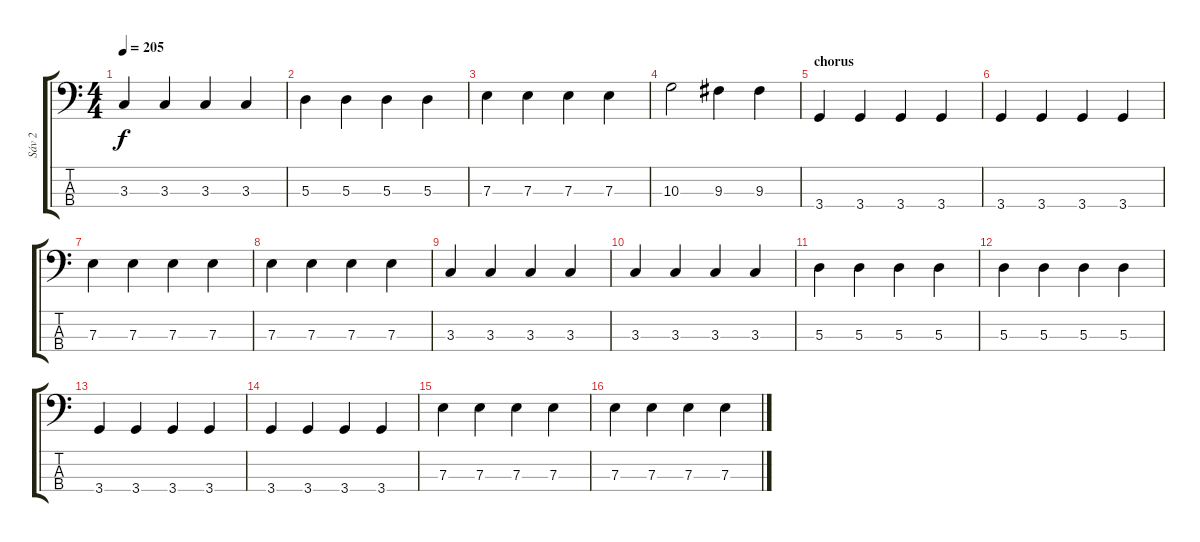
\track ("Sáv 2" "Sáv 2") {instrument electricbasspick}
\staff {score tabs}
\tuning (G2 D2 A1 E1) {hide}
\ts (4 4)
\tempo 205
\clef f4
\ks c
3.3.4{dy f} 3.3.4 3.3.4 3.3.4 |
5.3.4 5.3.4 5.3.4 5.3.4 |
7.3.4 7.3.4 7.3.4 7.3.4 |
10.3.2 9.3.4 9.3.4 |
\section ("" "chorus")
3.4.4 3.4.4 3.4.4 3.4.4 |
3.4.4 3.4.4 3.4.4 3.4.4 |
7.3.4 7.3.4 7.3.4 7.3.4 |
7.3.4 7.3.4 7.3.4 7.3.4 |
3.3.4 3.3.4 3.3.4 3.3.4 |
3.3.4 3.3.4 3.3.4 3.3.4 |
5.3.4 5.3.4 5.3.4 5.3.4 |
5.3.4 5.3.4 5.3.4 5.3.4 |
3.4.4{volume 12} 3.4.4 3.4.4 3.4.4 |
3.4.4 3.4.4 3.4.4 3.4.4 |
7.3.4 7.3.4 7.3.4 7.3.4 |
7.3.4 7.3.4 7.3.4 7.3.4
